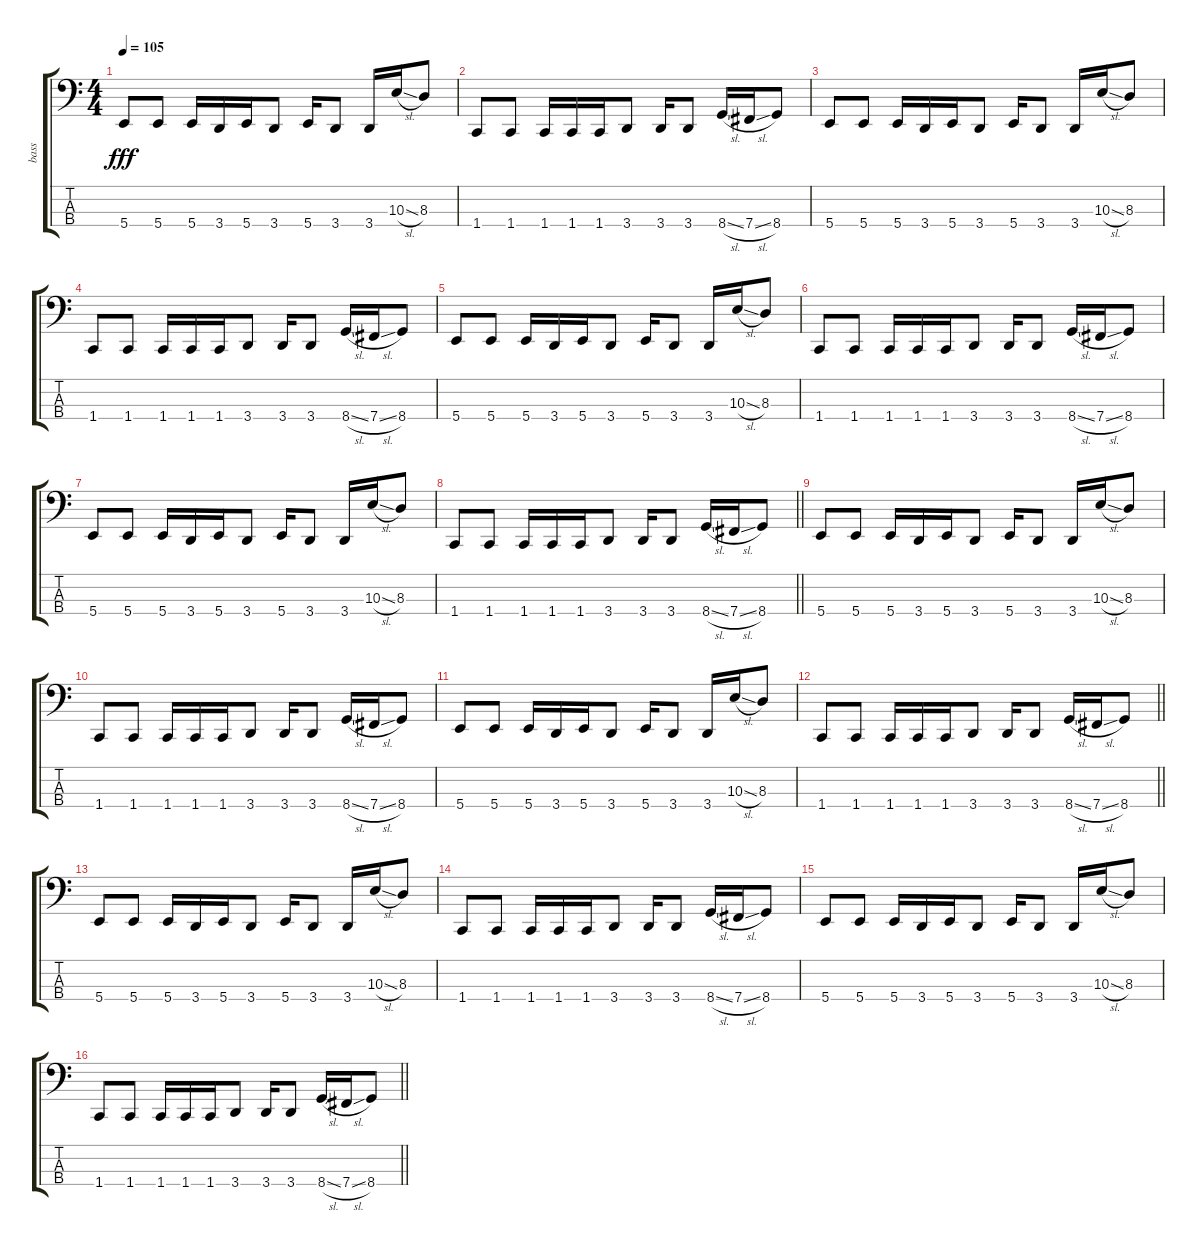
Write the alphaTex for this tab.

\track ("bass" "bass") {instrument electricbasspick}
\staff {score tabs}
\tuning (E2 B1 Gb1 B0) {hide}
\ts (4 4)
\section ("" "")
\tempo 105
\clef f4
\ks c
5.4.8{dy fff} 5.4.8 5.4.16 3.4.16 5.4.16 3.4.8 5.4.16 3.4.8 3.4.16 10.3{sl}.16 8.3.8 |
1.4.8 1.4.8 1.4.16 1.4.16 1.4.16 3.4.8 3.4.16 3.4.8 8.4{sl}.16 7.4{sl}.16 8.4.8 |
5.4.8 5.4.8 5.4.16 3.4.16 5.4.16 3.4.8 5.4.16 3.4.8 3.4.16 10.3{sl}.16 8.3.8 |
1.4.8 1.4.8 1.4.16 1.4.16 1.4.16 3.4.8 3.4.16 3.4.8 8.4{sl}.16 7.4{sl}.16 8.4.8 |
5.4.8 5.4.8 5.4.16 3.4.16 5.4.16 3.4.8 5.4.16 3.4.8 3.4.16 10.3{sl}.16 8.3.8 |
1.4.8 1.4.8 1.4.16 1.4.16 1.4.16 3.4.8 3.4.16 3.4.8 8.4{sl}.16 7.4{sl}.16 8.4.8 |
5.4.8 5.4.8 5.4.16 3.4.16 5.4.16 3.4.8 5.4.16 3.4.8 3.4.16 10.3{sl}.16 8.3.8 |
\barLineRight lightlight
1.4.8 1.4.8 1.4.16 1.4.16 1.4.16 3.4.8 3.4.16 3.4.8 8.4{sl}.16 7.4{sl}.16 8.4.8 |
\section ("" "")
5.4.8 5.4.8 5.4.16 3.4.16 5.4.16 3.4.8 5.4.16 3.4.8 3.4.16 10.3{sl}.16 8.3.8 |
1.4.8 1.4.8 1.4.16 1.4.16 1.4.16 3.4.8 3.4.16 3.4.8 8.4{sl}.16 7.4{sl}.16 8.4.8 |
5.4.8 5.4.8 5.4.16 3.4.16 5.4.16 3.4.8 5.4.16 3.4.8 3.4.16 10.3{sl}.16 8.3.8 |
\barLineRight lightlight
1.4.8 1.4.8 1.4.16 1.4.16 1.4.16 3.4.8 3.4.16 3.4.8 8.4{sl}.16 7.4{sl}.16 8.4.8 |
5.4.8 5.4.8 5.4.16 3.4.16 5.4.16 3.4.8 5.4.16 3.4.8 3.4.16 10.3{sl}.16 8.3.8 |
1.4.8 1.4.8 1.4.16 1.4.16 1.4.16 3.4.8 3.4.16 3.4.8 8.4{sl}.16 7.4{sl}.16 8.4.8 |
5.4.8 5.4.8 5.4.16 3.4.16 5.4.16 3.4.8 5.4.16 3.4.8 3.4.16 10.3{sl}.16 8.3.8 |
\barLineRight lightlight
1.4.8 1.4.8 1.4.16 1.4.16 1.4.16 3.4.8 3.4.16 3.4.8 8.4{sl}.16 7.4{sl}.16 8.4.8
